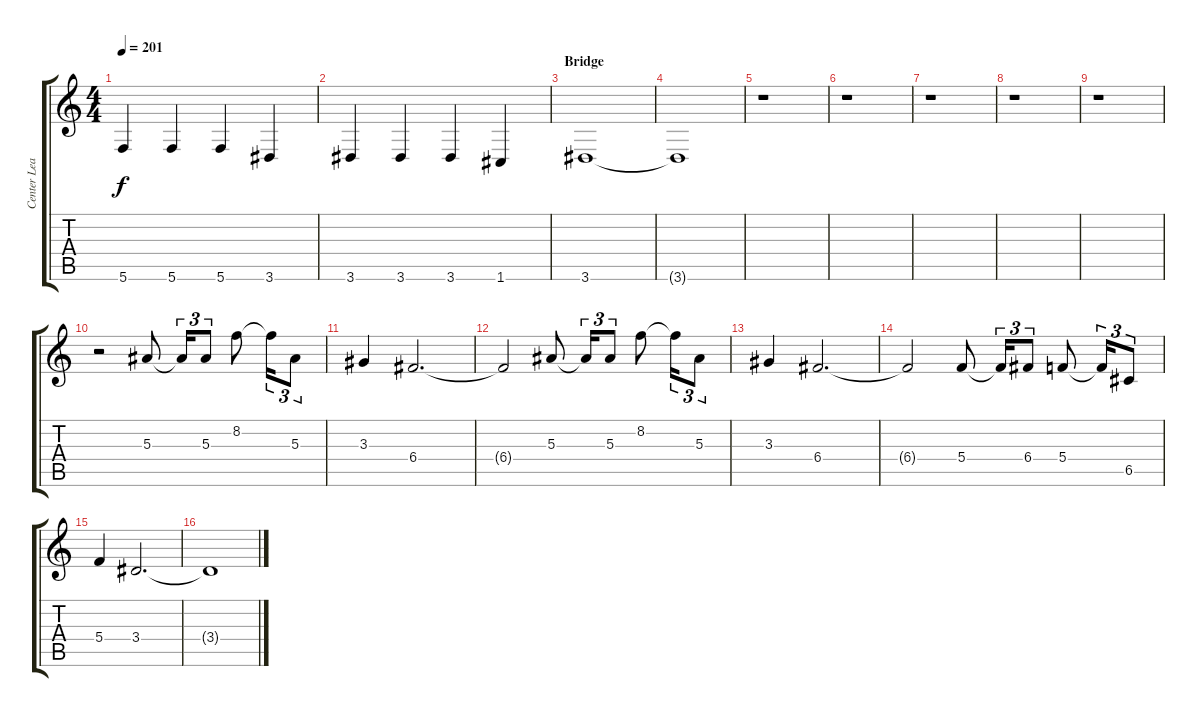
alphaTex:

\track ("Center Lead 2" "Center Lea") {instrument overdrivenguitar}
\staff {score tabs}
\tuning (D4 A3 F3 C3 G2 C2) {hide}
\ts (4 4)
\tempo 201
\clef g2
\ks aminor
5.6{t}.4{dy f} 5.6.4 5.6.4 3.6.4 |
3.6.4 3.6.4 3.6.4 1.6.4 |
\section ("" "Bridge")
3.6.1 |
3.6{t}.1 |
r.1 |
r.1 |
r.1 |
r.1 |
r.1 |
r.2 5.3.8 5.3{t}.16{tu (3 2)} 5.3.8{tu (3 2)} 8.2.8 8.2{t}.16{tu (3 2)} 5.3.8{tu (3 2)} |
3.3.4 6.4.2{d} |
6.4{t}.2 5.3.8 5.3{t}.16{tu (3 2)} 5.3.8{tu (3 2)} 8.2.8 8.2{t}.16{tu (3 2)} 5.3.8{tu (3 2)} |
3.3.4 6.4.2{d} |
6.4{t}.2 5.4.8 5.4{t}.16{tu (3 2)} 6.4.8{tu (3 2)} 5.4.8 5.4{t}.16{tu (3 2)} 6.5.8{tu (3 2)} |
5.4.4 3.4.2{d} |
3.4{t}.1
